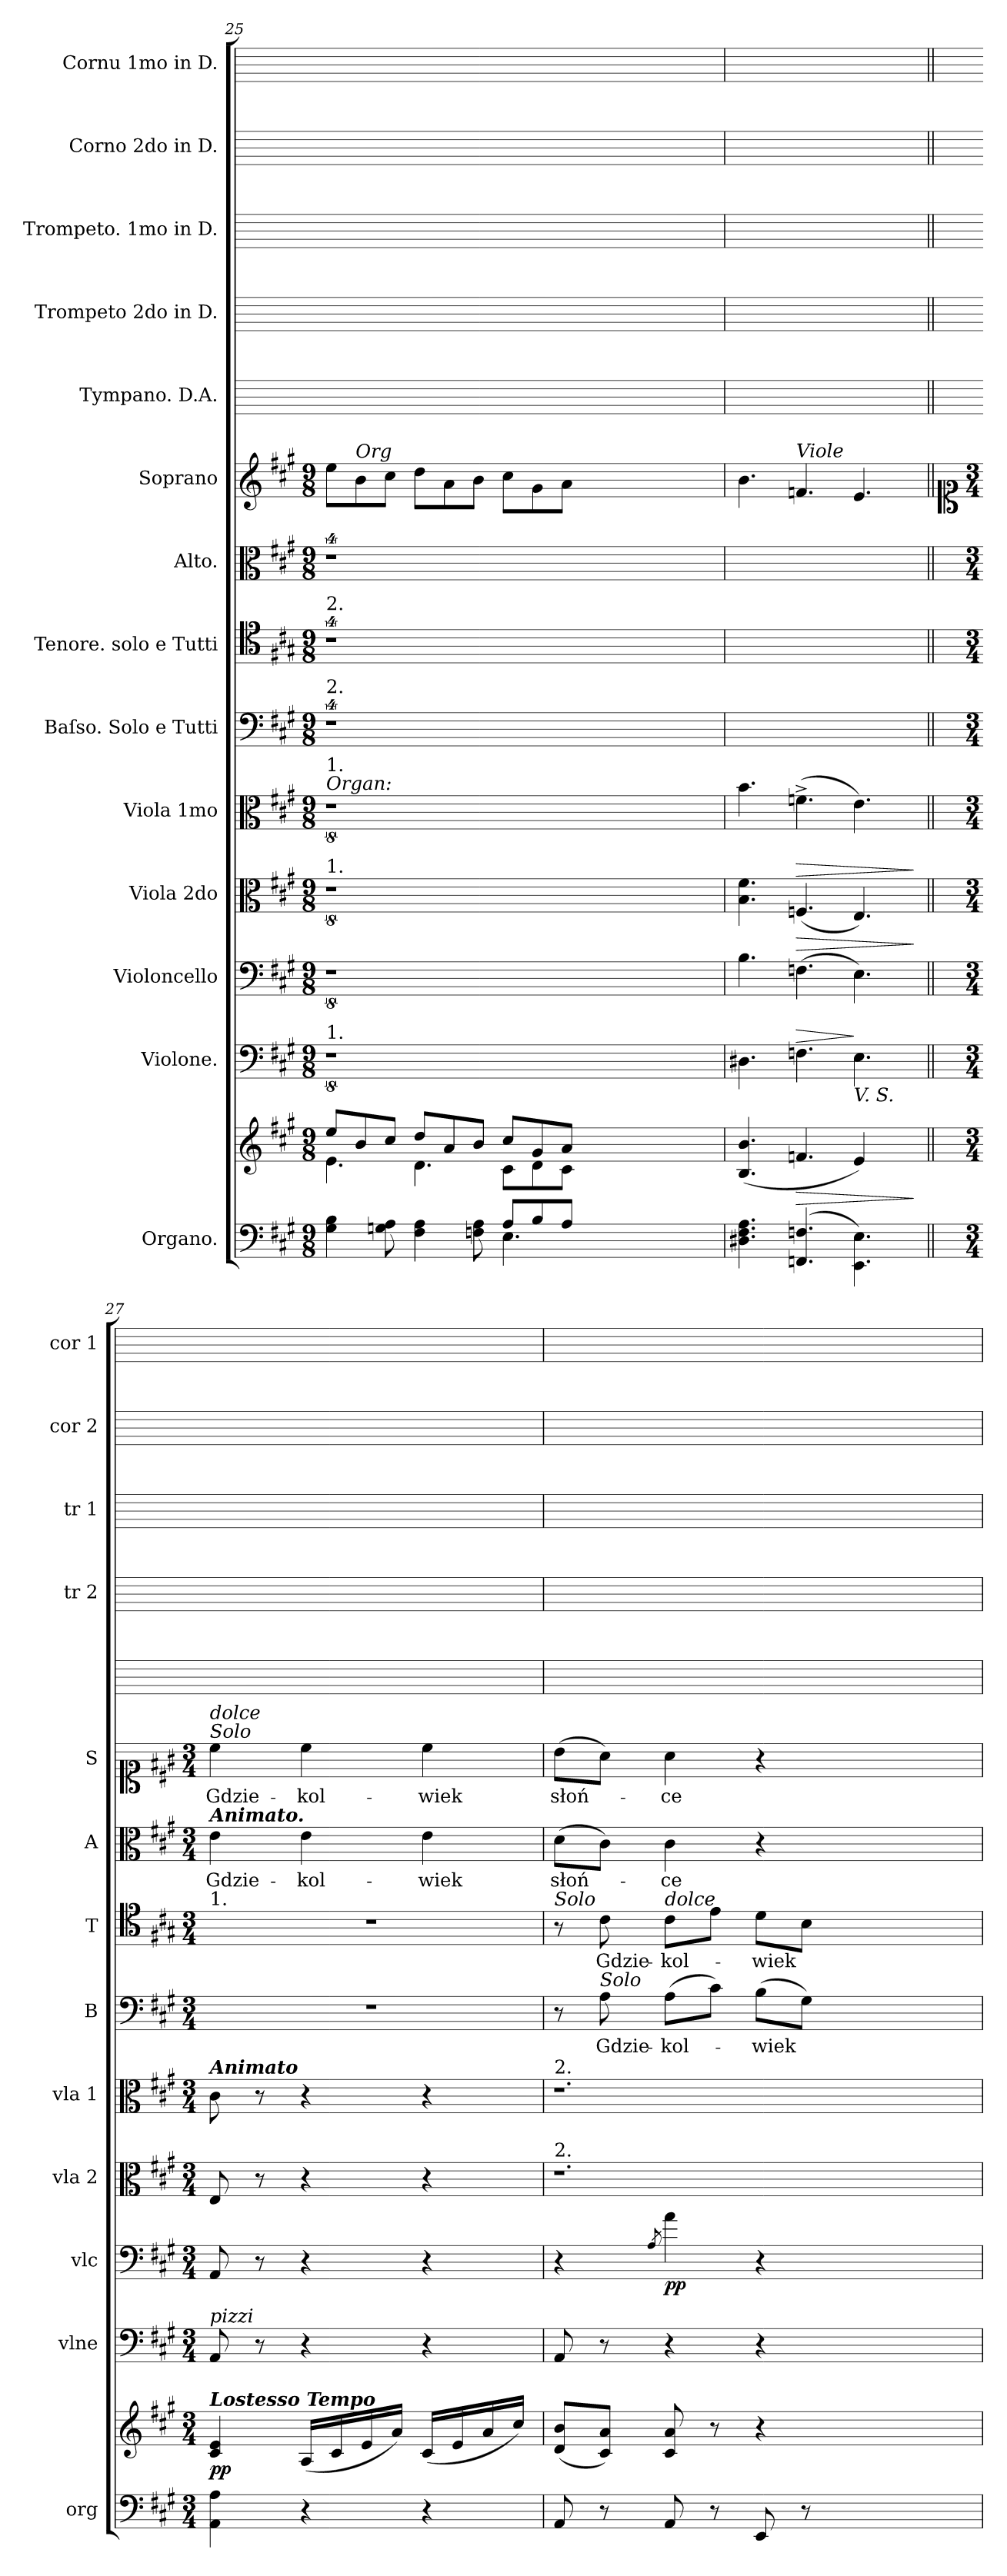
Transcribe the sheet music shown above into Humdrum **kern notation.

**kern	**kern	**dynam	**kern	**dynam	**kern	**dynam	**kern	**dynam	**kern	**kern	**text	**kern	**text	**kern	**text	**kern	**text	**kern	**kern	**kern	**kern	**kern
*part14	*part14	*part14	*part13	*part13	*part12	*part12	*part11	*part11	*part10	*part9	*part9	*part8	*part8	*part7	*part7	*part6	*part6	*part5	*part4	*part3	*part2	*part1
*staff15	*staff14	*staff14/15	*staff13	*staff13	*staff12	*staff12	*staff11	*staff11	*staff10	*staff9	*staff9	*staff8	*staff8	*staff7	*staff7	*staff6	*staff6	*staff5	*staff4	*staff3	*staff2	*staff1
*I"Organo.	*	*	*I"Violone.	*	*I"Violoncello	*	*I"Viola 2do	*	*I"Viola 1mo	*I"Baſso. Solo e Tutti	*	*I"Tenore. solo e Tutti	*	*I"Alto.	*	*I"Soprano	*	*I"Tympano. D.A.	*I"Trompeto 2do in D.	*I"Trompeto. 1mo in D.	*I"Corno 2do in D.	*I"Cornu 1mo in D.
*I'org	*	*	*I'vlne	*	*I'vlc	*	*I'vla 2	*	*I'vla 1	*I'B	*	*I'T	*	*I'A	*	*I'S	*	*	*I'tr 2	*I'tr 1	*I'cor 2	*I'cor 1
*clefF4	*clefG2	*	*clefF4	*	*clefF4	*	*clefC3	*	*clefC3	*clefF4	*	*clefC4	*	*clefC3	*	*clefG2	*	*	*	*	*	*
*k[f#c#g#]	*k[f#c#g#]	*	*k[f#c#g#]	*	*k[f#c#g#]	*	*k[f#c#g#]	*	*k[f#c#g#]	*k[f#c#g#]	*	*k[f#c#g#]	*	*k[f#c#g#]	*	*k[f#c#g#]	*	*	*	*	*	*
*A:	*A:	*	*A:	*	*A:	*	*A:	*	*A:	*A:	*	*A:	*	*A:	*	*A:	*	*	*	*	*	*
*M9/8	*M9/8	*	*M9/8	*	*M9/8	*	*M9/8	*	*M9/8	*M9/8	*	*M9/8	*	*M9/8	*	*M9/8	*	*	*	*	*	*
=25	=25	=25	=25	=25	=25	=25	=25	=25	=25	=25	=25	=25	=25	=25	=25	=25	=25	=25	=25	=25	=25	=25
*^	*^	*	*	*	*	*	*	*	*	*	*	*	*	*	*	*	*	*	*	*	*	*
!	!	!	!	!	!	!	!	!	!	!	!	!	!	!LO:TX:a:t=2.	!	!	!	!	!	!	!	!	!	!
!	!	!	!	!	!	!	!	!	!	!	!	!LO:TX:a:t=2.	!	!	!	!	!	!	!	!	!	!	!	!
!	!	!	!	!	!	!	!	!	!	!	!LO:TX:a:i:t=Organ&colon;	!	!	!	!	!	!	!	!	!	!	!	!	!
!	!	!	!	!	!	!	!	!	!	!	!LO:TX:a:t=1.	!	!	!	!	!	!	!	!	!	!	!	!	!
!	!	!	!	!	!	!	!	!	!LO:TX:a:t=1.	!	!	!	!	!	!	!	!	!	!	!	!	!	!	!
!	!	!	!	!	!LO:TX:a:t=1.	!	!	!	!	!	!	!	!	!	!	!	!	!	!	!	!	!	!	!
4G#\ 4B\	4ryy	8ee/L	4.e\	.	8%9r	.	8%9r	.	8%9r	.	8%9r	4%9r	.	4%9r	.	4%9r	.	8ee\L	.	8%9ryy	8%9ryy	8%9ryy	8%9ryy	8%9ryy
!	!	!	!	!	!	!	!	!	!	!	!	!	!	!	!	!	!	!LO:TX:a:i:t=Org	!	!	!	!	!	!
.	.	8b/	.	.	.	.	.	.	.	.	.	.	.	.	.	.	.	8b\	.	.	.	.	.	.
8Gn\ 8A\	8ryy	8cc#/J	.	.	.	.	.	.	.	.	.	.	.	.	.	.	.	8cc#\J	.	.	.	.	.	.
4F#\ 4A\	4ryy	8dd/L	4.d\	.	.	.	.	.	.	.	.	.	.	.	.	.	.	8dd\L	.	.	.	.	.	.
.	.	8a/	.	.	.	.	.	.	.	.	.	.	.	.	.	.	.	8a\	.	.	.	.	.	.
8Fn\ 8A\	8ryy	8b/J	.	.	.	.	.	.	.	.	.	.	.	.	.	.	.	8b\J	.	.	.	.	.	.
8A/L	4.E\	8cc#/L	8c#\L	.	.	.	.	.	.	.	.	.	.	.	.	.	.	8cc#\L	.	.	.	.	.	.
8B/	.	8g#/	8d\	.	.	.	.	.	.	.	.	.	.	.	.	.	.	8g#\	.	.	.	.	.	.
8A/J	.	8a/J	8c#\J	.	.	.	.	.	.	.	.	.	.	.	.	.	.	8a\J	.	.	.	.	.	.
1ryy	1ryy	1ryy	1ryy	.	1ryy	.	1ryy	.	1ryy	.	1ryy	.	.	.	.	.	.	1ryy	.	1ryy	1ryy	1ryy	1ryy	1ryy
8ryy	8ryy	8ryy	8ryy	.	8ryy	.	8ryy	.	8ryy	.	8ryy	.	.	.	.	.	.	8ryy	.	8ryy	8ryy	8ryy	8ryy	8ryy
*v	*v	*	*	*	*	*	*	*	*	*	*	*	*	*	*	*	*	*	*	*	*	*	*	*
*	*v	*v	*	*	*	*	*	*	*	*	*	*	*	*	*	*	*	*	*	*	*	*	*
=26	=26	=26	=26	=26	=26	=26	=26	=26	=26	=26	=26	=26	=26	=26	=26	=26	=26	=26	=26	=26	=26	=26
4.D#X\ 4.F#\ 4.A\	(>4.B/ 4.b/	.	4.D#X\	.	4.B\	.	4.B\ 4.f#\	.	4.b\	1ryy	.	1ryy	.	1ryy	.	4.b\	.	8%9ryy	8%9ryy	8%9ryy	8%9ryy	8%9ryy
!	!	!	!	!	!	!	!	!	!	!	!	!	!	!	!	!LO:TX:a:i:t=Viole	!	!	!	!	!	!
!	!	!	!	!LO:HP:a	!	!LO:HP:a	!	!LO:HP:a	!	!	!	!	!	!	!	!	!	!	!	!	!	!
(4.FFn/ 4.Fn/	4.fn/	>	4.Fn\	>	(4.Fn\	>	(4.Fn/	>	(4.fn^\	.	.	.	.	.	.	4.fn/	.	.	.	.	.	.
!	!	!	!LO:TX:b:i:t=V. S.	!	!	!	!	!	!	!	!	!	!	!	!	!	!	!	!	!	!	!
!	!LO:N:vis=4	!	!	!	!	!	!	!	!	!	!	!	!	!	!	!	!	!	!	!	!	!
4.EE\ 4.E\)	4.e/)	.	4.E\	]	4.E\)	.	4.E/)	.	4.e\)	.	.	.	.	.	.	4.e/	.	.	.	.	.	.
.	.	.	.	.	.	.	.	.	.	8ryy	.	8ryy	.	8ryy	.	.	.	.	.	.	.	.
.	.	]	.	.	.	]	.	]	.	.	.	.	.	.	.	.	.	.	.	.	.	.
=27||	=27||	=27||	=27||	=27||	=27||	=27||	=27||	=27||	=27||	=27||	=27||	=27||	=27||	=27||	=27||	=27||	=27||	=27||	=27||	=27||	=27||	=27||
*	*	*	*	*	*	*	*	*	*	*	*	*	*	*	*	*clefC1	*	*	*	*	*	*
*M3/4	*M3/4	*	*M3/4	*	*M3/4	*	*M3/4	*	*M3/4	*M3/4	*	*M3/4	*	*M3/4	*	*M3/4	*	*	*	*	*	*
!	!	!	!	!	!	!	!	!	!	!	!	!	!	!	!	!LO:TX:a:i:t=Solo	!	!	!	!	!	!
!	!	!	!	!	!	!	!	!	!	!	!	!	!	!	!	!LO:TX:a:i:t=dolce	!	!	!	!	!	!
!	!	!	!	!	!	!	!	!	!	!	!	!	!	!LO:TX:a:Bi:t=Animato.	!	!	!	!	!	!	!	!
!	!	!	!	!	!	!	!	!	!	!	!	!LO:TX:a:t=1.	!	!	!	!	!	!	!	!	!	!
!	!	!	!	!	!	!	!	!	!LO:TX:a:Bi:t=Animato	!	!	!	!	!	!	!	!	!	!	!	!	!
!	!	!	!LO:TX:a:i:t=pizzi	!	!	!	!	!	!	!	!	!	!	!	!	!	!	!	!	!	!	!
!	!LO:TX:a:Bi:t=Lostesso Tempo	!	!	!	!	!	!	!	!	!	!	!	!	!	!	!	!	!	!	!	!	!
4AA\ 4A\	4c#/ 4e/	pp	8AA/	.	8AA/	.	8E/	.	8c#\	2.r	.	2.r	.	4e\	Gdzie-	4cc#\	Gdzie-	2.ryy	2.ryy	2.ryy	2.ryy	2.ryy
.	.	.	8r	.	8r	.	8r	.	8r	.	.	.	.	.	.	.	.	.	.	.	.	.
4r	(16A/LL	.	4r	.	4r	.	4r	.	4r	.	.	.	.	4e\	-kol-	4cc#\	-kol-	.	.	.	.	.
.	16c#/	.	.	.	.	.	.	.	.	.	.	.	.	.	.	.	.	.	.	.	.	.
.	16e/	.	.	.	.	.	.	.	.	.	.	.	.	.	.	.	.	.	.	.	.	.
.	16a/JJ)	.	.	.	.	.	.	.	.	.	.	.	.	.	.	.	.	.	.	.	.	.
4r	(16c#/LL	.	4r	.	4r	.	4r	.	4r	.	.	.	.	4e\	-wiek	4cc#\	-wiek	.	.	.	.	.
.	16e/	.	.	.	.	.	.	.	.	.	.	.	.	.	.	.	.	.	.	.	.	.
.	16a/	.	.	.	.	.	.	.	.	.	.	.	.	.	.	.	.	.	.	.	.	.
.	16cc#/JJ)	.	.	.	.	.	.	.	.	.	.	.	.	.	.	.	.	.	.	.	.	.
=28	=28	=28	=28	=28	=28	=28	=28	=28	=28	=28	=28	=28	=28	=28	=28	=28	=28	=28	=28	=28	=28	=28
!	!	!	!	!	!	!	!	!	!	!	!	!LO:TX:a:i:t=Solo	!	!	!	!	!	!	!	!	!	!
!	!	!	!	!	!	!	!	!	!LO:TX:a:t=2.	!	!	!	!	!	!	!	!	!	!	!	!	!
!	!	!	!	!	!	!	!LO:TX:a:t=2.	!	!	!	!	!	!	!	!	!	!	!	!	!	!	!
8AA/	(8d/ 8b/L	.	8AA/	.	4r	.	1.r	.	1.r	8r	.	8r	.	(8d\L	słoń-	(8b\L	słoń-	2.ryy	2.ryy	2.ryy	2.ryy	2.ryy
!	!	!	!	!	!	!	!	!	!	!LO:TX:a:i:t=Solo	!	!	!	!	!	!	!	!	!	!	!	!
8r	8c#/ 8a/J)	.	8r	.	.	.	.	.	.	8A\	Gdzie-	8c#\	Gdzie-	8c#\J)	.	8a\J)	.	.	.	.	.	.
.	.	.	.	.	8qA/	.	.	.	.	.	.	.	.	.	.	.	.	.	.	.	.	.
!	!	!	!	!	!	!	!	!	!	!	!	!LO:TX:a:i:t=dolce	!	!	!	!	!	!	!	!	!	!
8AA/	8c#/ 8a/	.	4r	.	4a\	pp	.	.	.	(8A\L	-kol-	8c#\L	-kol-	4c#\	-ce	4a\	-ce	.	.	.	.	.
8r	8r	.	.	.	.	.	.	.	.	8c#\J)	.	8e\J	.	.	.	.	.	.	.	.	.	.
8EE/	4r	.	4r	.	4r	.	.	.	.	(8B\L	-wiek	8d\L	-wiek	4r	.	4r	.	.	.	.	.	.
8r	.	.	.	.	.	.	.	.	.	8G#\J)	.	8B\J	.	.	.	.	.	.	.	.	.	.
2.ryy	2.ryy	.	2.ryy	.	2.ryy	.	.	.	.	2.ryy	.	2.ryy	.	2.ryy	.	2.ryy	.	2.ryy	2.ryy	2.ryy	2.ryy	2.ryy
=	=	=	=	=	=	=	=	=	=	=	=	=	=	=	=	=	=	=	=	=	=	=
*-	*-	*-	*-	*-	*-	*-	*-	*-	*-	*-	*-	*-	*-	*-	*-	*-	*-	*-	*-	*-	*-	*-
